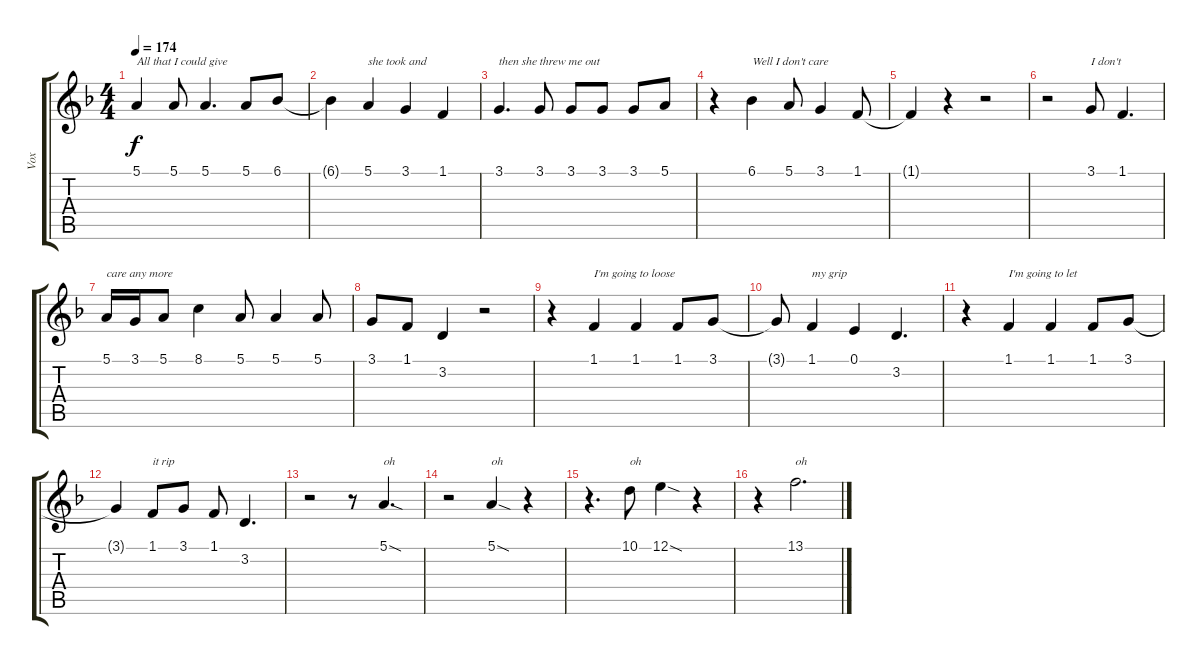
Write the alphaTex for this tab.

\track ("Vox" "Vox") {instrument violin}
\staff {score tabs}
\tuning (E4 B3 G3 D3 A2 E2) {hide}
\ts (4 4)
\tempo 174
\clef g2
\ks dminor
5.1.4{txt "All that I could give" dy f} 5.1.8 5.1.4{d} 5.1.8 6.1.8 |
6.1{t}.4 5.1.4{txt "she took and"} 3.1.4 1.1.4 |
3.1.4{d txt "then she threw me out"} 3.1.8 3.1.8 3.1.8 3.1.8 5.1.8 |
r.4 6.1.4{txt "Well I don't care"} 5.1.8 3.1.4 1.1.8 |
1.1{t}.4 r.4 r.2 |
r.2 3.1.8{txt "I don't"} 1.1.4{d} |
5.1.16{txt "care any more"} 3.1.16 5.1.8 8.1.4 5.1.8 5.1.4 5.1.8 |
3.1.8 1.1.8 3.2.4 r.2 |
r.4 1.1.4{txt "I'm going to loose"} 1.1.4 1.1.8 3.1.8 |
3.1{t}.8 1.1.4{txt "my grip"} 0.1.4 3.2.4{d} |
r.4 1.1.4{txt "I'm going to let"} 1.1.4 1.1.8 3.1.8 |
3.1{t}.4 1.1.8{txt "it rip"} 3.1.8 1.1.8 3.2.4{d} |
r.2 r.8 5.1{sod}.4{d txt "oh"} |
r.2 5.1{sod}.4{txt "oh"} r.4 |
r.4{d} 10.1.8{txt "oh"} 12.1{sod}.4 r.4 |
r.4 13.1.2{d txt "oh"}
